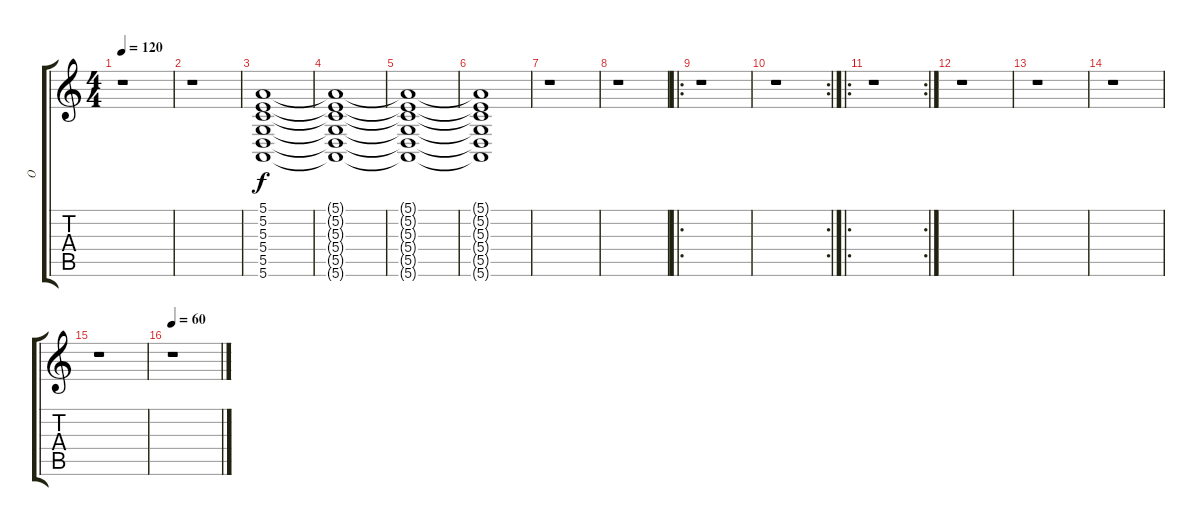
\track ("O" "O") {instrument helicopter}
\staff {score tabs}
\tuning (E4 B3 G3 D3 A2 E2) {hide}
\ts (4 4)
\tempo 120
\clef g2
\ks c
r.1{dy f instrument helicopter} |
r.1 |
(5.1 5.2 5.3 5.4 5.5 5.6).1 |
(5.1{t} 5.2{t} 5.3{t} 5.4{t} 5.5{t} 5.6{t}).1 |
(5.1{t} 5.2{t} 5.3{t} 5.4{t} 5.5{t} 5.6{t}).1 |
(5.1{t} 5.2{t} 5.3{t} 5.4{t} 5.5{t} 5.6{t}).1 |
r.1 |
r.1 |
\ro
r.1 |
\rc 2
r.1 |
\ro
\rc 2
r.1 |
r.1 |
r.1 |
r.1 |
r.1 |
\tempo 60
r.1
